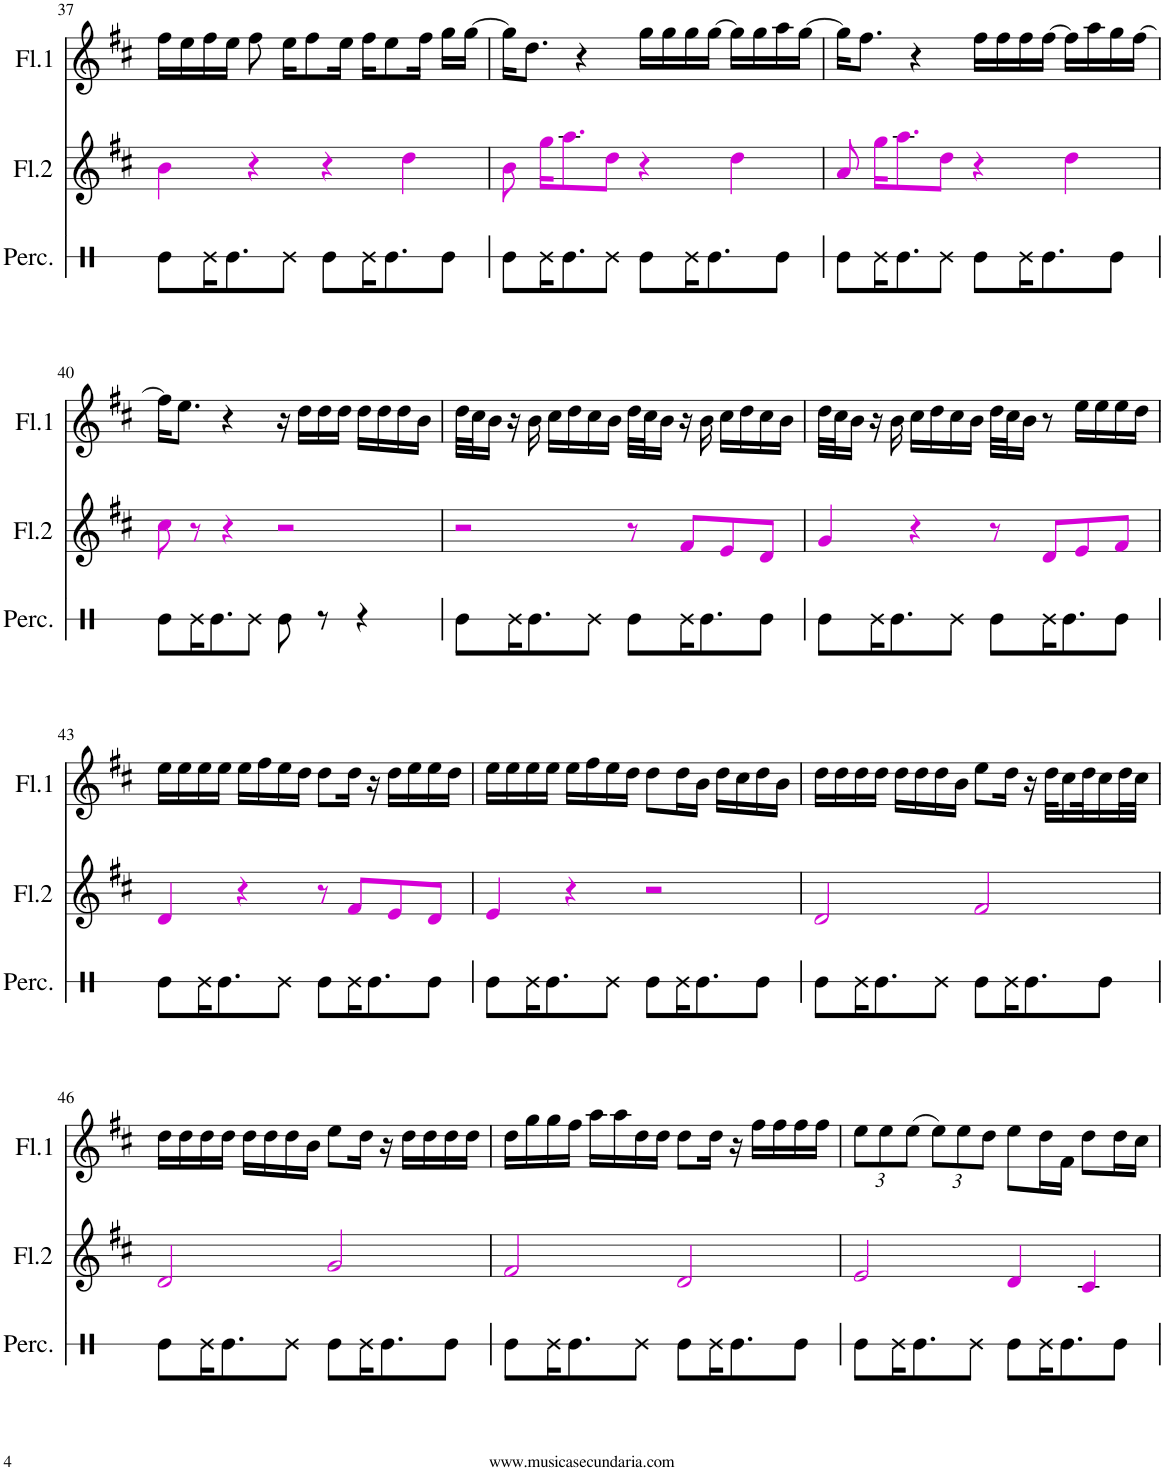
**kern	**kern	**kern
*part3	*part2	*part1
*staff3	*staff2	*staff1
*I"Percusión	*I"Flauta 2	*I"Flauta 1
*I'Perc.	*I'Fl.2	*I'Fl.1
!!LO:PB:g=z
*clefX	*clefG2	*clefG2
*k[]	*k[f#c#]	*k[f#c#]
*M4/4	*M4/4	*M4/4
=37	=37	=37
8Re\L	4bi\	16ff#\LL
.	.	16ee\
16Re\K	.	16ff#\
8.Re\	.	16ee\JJ
.	4r	8ff#\
8Re\J	.	16ee\KL
.	.	8ff#\
8Re\L	4r	.
.	.	16ee\Jk
16Re\K	.	16ff#\KL
8.Re\	.	8ee\
.	4ddi\	.
.	.	16ff#\JL
8Re\J	.	16gg\LL
.	.	[16gg\JJ
=38	=38	=38
8Re\L	8bi\	16gg\KL]
.	.	8.dd\J
16Re\K	16ggi\KL	.
8.Re\	8.aai\	.
.	.	4r
8Re\J	8ddi\J	.
8Re\L	4r	16gg\LL
.	.	16gg\
16Re\K	.	16gg\
8.Re\	.	[16gg\JJ
.	4ddi\	16gg\LL]
.	.	16gg\
8Re\J	.	16aa\
.	.	[16gg\JJ
=39	=39	=39
8Re\L	8ai/	16gg\KL]
.	.	8.ff#\J
16Re\K	16ggi\KL	.
8.Re\	8.aai\	.
.	.	4r
8Re\J	8ddi\J	.
8Re\L	4r	16ff#\LL
.	.	16ff#\
16Re\K	.	16ff#\
8.Re\	.	[16ff#\JJ
.	4ddi\	16ff#\LL]
.	.	16aa\
8Re\J	.	16gg\
.	.	[16ff#\JJ
!!LO:LB:g=z
=40	=40	=40
8Re\L	8cc#i\	16ff#\KL]
.	.	8.ee\J
16Re\K	8r	.
8.Re\	.	.
.	4r	4r
8Re\J	.	.
8Re\	2r	16r
.	.	16dd\LL
8r	.	16dd\
.	.	16dd\JJ
4r	.	16dd\LL
.	.	16dd\
.	.	16dd\
.	.	16b\JJ
=41	=41	=41
8Re\L	2r	32dd\LLL
.	.	32cc#\J
.	.	16b\JJ
16Re\K	.	16r
8.Re\	.	16b\
.	.	16cc#\LL
.	.	16dd\
8Re\J	.	16cc#\
.	.	16b\JJ
8Re\L	8r	32dd\LLL
.	.	32cc#\J
.	.	16b\JJ
16Re\K	8f#i/L	16r
8.Re\	.	16b\
.	8ei/	16cc#\LL
.	.	16dd\
8Re\J	8di/J	16cc#\
.	.	16b\JJ
=42	=42	=42
8Re\L	4gi/	32dd\LLL
.	.	32cc#\J
.	.	16b\JJ
16Re\K	.	16r
8.Re\	.	16b\
.	4r	16cc#\LL
.	.	16dd\
8Re\J	.	16cc#\
.	.	16b\JJ
8Re\L	8r	32dd\LLL
.	.	32cc#\J
.	.	16b\JJ
16Re\K	8di/L	8r
8.Re\	.	.
.	8ei/	16ee\LL
.	.	16ee\
8Re\J	8f#i/J	16ee\
.	.	16dd\JJ
!!LO:LB:g=z
=43	=43	=43
8Re\L	4di/	16ee\LL
.	.	16ee\
16Re\K	.	16ee\
8.Re\	.	16ee\JJ
.	4r	16ee\LL
.	.	16ff#\
8Re\J	.	16ee\
.	.	16dd\JJ
8Re\L	8r	8dd\L
16Re\K	8f#i/L	16dd\Jk
8.Re\	.	16r
.	8ei/	16dd\LL
.	.	16ee\
8Re\J	8di/J	16ee\
.	.	16dd\JJ
=44	=44	=44
8Re\L	4ei/	16ee\LL
.	.	16ee\
16Re\K	.	16ee\
8.Re\	.	16ee\JJ
.	4r	16ee\LL
.	.	16ff#\
8Re\J	.	16ee\
.	.	16dd\JJ
8Re\L	2r	8dd\L
16Re\K	.	16dd\L
8.Re\	.	16b\JJ
.	.	16dd\LL
.	.	16cc#\
8Re\J	.	16dd\
.	.	16b\JJ
=45	=45	=45
8Re\L	2di/	16dd\LL
.	.	16dd\
16Re\K	.	16dd\
8.Re\	.	16dd\JJ
.	.	16dd\LL
.	.	16dd\
8Re\J	.	16dd\
.	.	16b\JJ
8Re\L	2f#i/	8ee\L
16Re\K	.	16dd\Jk
8.Re\	.	16r
.	.	32dd\KLL
.	.	16cc#\
.	.	32dd\K
8Re\J	.	16cc#\
.	.	32dd\L
.	.	32cc#\JJJ
!!LO:LB:g=z
=46	=46	=46
8Re\L	2di/	16dd\LL
.	.	16dd\
16Re\K	.	16dd\
8.Re\	.	16dd\JJ
.	.	16dd\LL
.	.	16dd\
8Re\J	.	16dd\
.	.	16b\JJ
8Re\L	2gi/	8ee\L
16Re\K	.	16dd\Jk
8.Re\	.	16r
.	.	16dd\LL
.	.	16dd\
8Re\J	.	16dd\
.	.	16dd\JJ
=47	=47	=47
8Re\L	2f#i/	16dd\LL
.	.	16gg\
16Re\K	.	16gg\
8.Re\	.	16ff#\JJ
.	.	16aa\LL
.	.	16aa\
8Re\J	.	16dd\
.	.	16dd\JJ
8Re\L	2di/	8dd\L
16Re\K	.	16dd\Jk
8.Re\	.	16r
.	.	16ff#\LL
.	.	16ff#\
8Re\J	.	16ff#\
.	.	16ff#\JJ
=48	=48	=48
*	*	*Xbrackettup
8Re\L	2ei/	12ee\L
.	.	12ee\
16Re\K	.	.
.	.	(12ee\J
8.Re\	.	.
.	.	12ee\L)
.	.	12ee\
8Re\J	.	.
.	.	12dd\J
8Re\L	4di/	8ee\L
16Re\K	.	16dd\L
8.Re\	.	16f#\JJ
.	4c#i/	8dd\L
8Re\J	.	16dd\L
.	.	16cc#\JJ
=	=	=
*-	*-	*-
